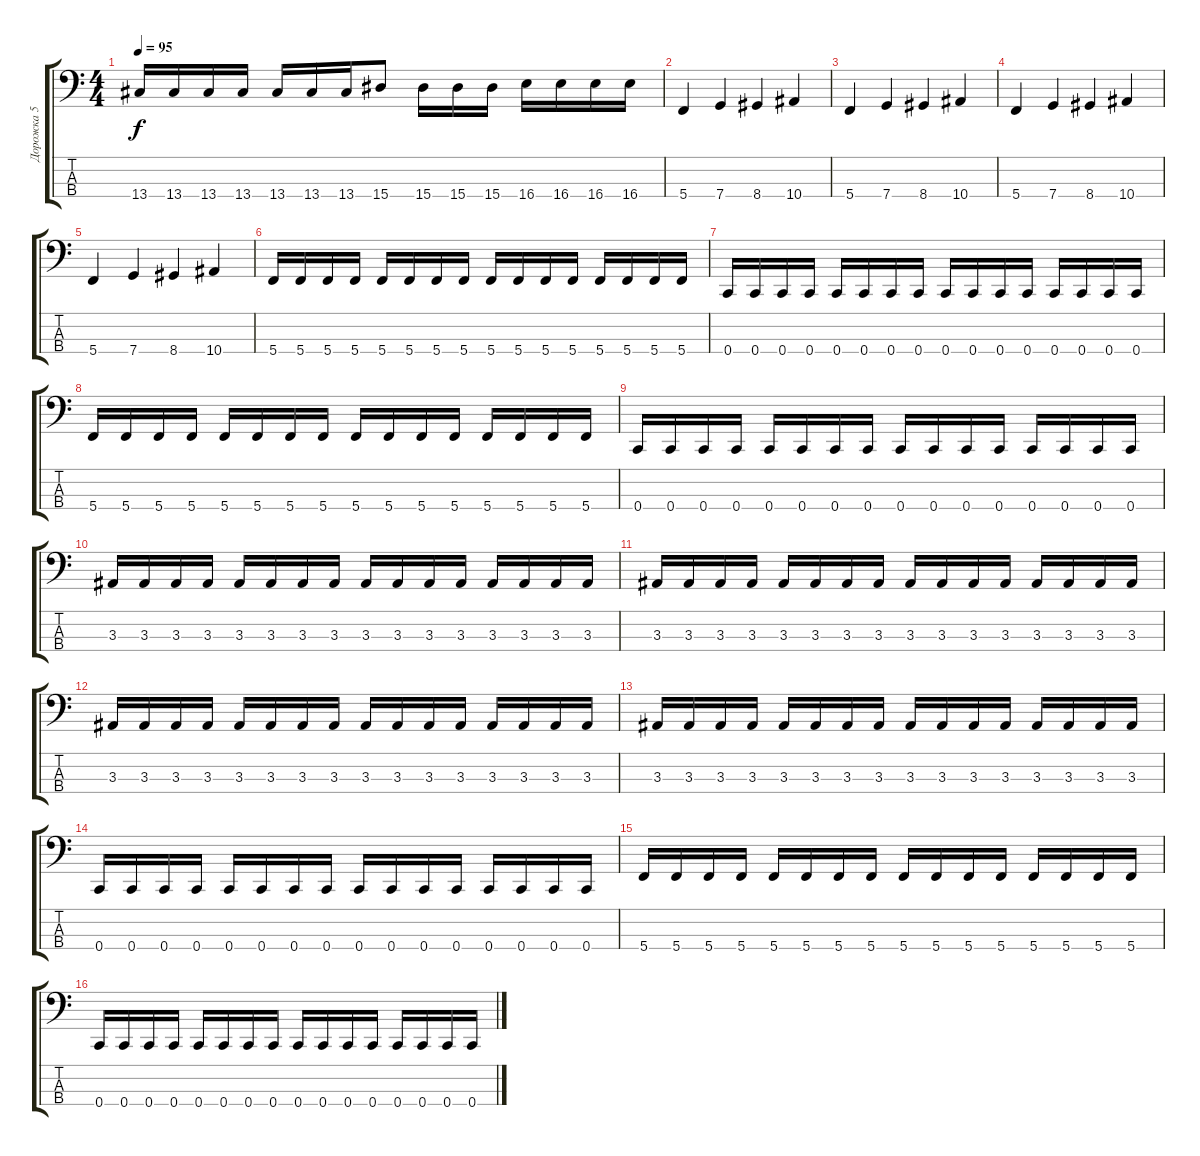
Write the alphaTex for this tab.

\track ("Дорожка 5" "Дорожка 5") {instrument electricbasspick}
\staff {score tabs}
\tuning (F2 C2 G1 C1) {hide}
\ts (4 4)
\tempo 95
\clef f4
\ks c
13.4.16{dy f} 13.4.16 13.4.16 13.4.16 13.4.16 13.4.16 13.4.16 15.4.8 15.4.16 15.4.16 15.4.16 16.4.16 16.4.16 16.4.16 16.4.16 |
5.4.4 7.4.4 8.4.4 10.4.4 |
5.4.4 7.4.4 8.4.4 10.4.4 |
5.4.4 7.4.4 8.4.4 10.4.4 |
5.4.4 7.4.4 8.4.4 10.4.4 |
5.4.16 5.4.16 5.4.16 5.4.16 5.4.16 5.4.16 5.4.16 5.4.16 5.4.16 5.4.16 5.4.16 5.4.16 5.4.16 5.4.16 5.4.16 5.4.16 |
0.4.16 0.4.16 0.4.16 0.4.16 0.4.16 0.4.16 0.4.16 0.4.16 0.4.16 0.4.16 0.4.16 0.4.16 0.4.16 0.4.16 0.4.16 0.4.16 |
5.4.16 5.4.16 5.4.16 5.4.16 5.4.16 5.4.16 5.4.16 5.4.16 5.4.16 5.4.16 5.4.16 5.4.16 5.4.16 5.4.16 5.4.16 5.4.16 |
0.4.16 0.4.16 0.4.16 0.4.16 0.4.16 0.4.16 0.4.16 0.4.16 0.4.16 0.4.16 0.4.16 0.4.16 0.4.16 0.4.16 0.4.16 0.4.16 |
3.3.16 3.3.16 3.3.16 3.3.16 3.3.16 3.3.16 3.3.16 3.3.16 3.3.16 3.3.16 3.3.16 3.3.16 3.3.16 3.3.16 3.3.16 3.3.16 |
3.3.16 3.3.16 3.3.16 3.3.16 3.3.16 3.3.16 3.3.16 3.3.16 3.3.16 3.3.16 3.3.16 3.3.16 3.3.16 3.3.16 3.3.16 3.3.16 |
3.3.16 3.3.16 3.3.16 3.3.16 3.3.16 3.3.16 3.3.16 3.3.16 3.3.16 3.3.16 3.3.16 3.3.16 3.3.16 3.3.16 3.3.16 3.3.16 |
3.3.16 3.3.16 3.3.16 3.3.16 3.3.16 3.3.16 3.3.16 3.3.16 3.3.16 3.3.16 3.3.16 3.3.16 3.3.16 3.3.16 3.3.16 3.3.16 |
0.4.16 0.4.16 0.4.16 0.4.16 0.4.16 0.4.16 0.4.16 0.4.16 0.4.16 0.4.16 0.4.16 0.4.16 0.4.16 0.4.16 0.4.16 0.4.16 |
5.4.16 5.4.16 5.4.16 5.4.16 5.4.16 5.4.16 5.4.16 5.4.16 5.4.16 5.4.16 5.4.16 5.4.16 5.4.16 5.4.16 5.4.16 5.4.16 |
0.4.16 0.4.16 0.4.16 0.4.16 0.4.16 0.4.16 0.4.16 0.4.16 0.4.16 0.4.16 0.4.16 0.4.16 0.4.16 0.4.16 0.4.16 0.4.16
